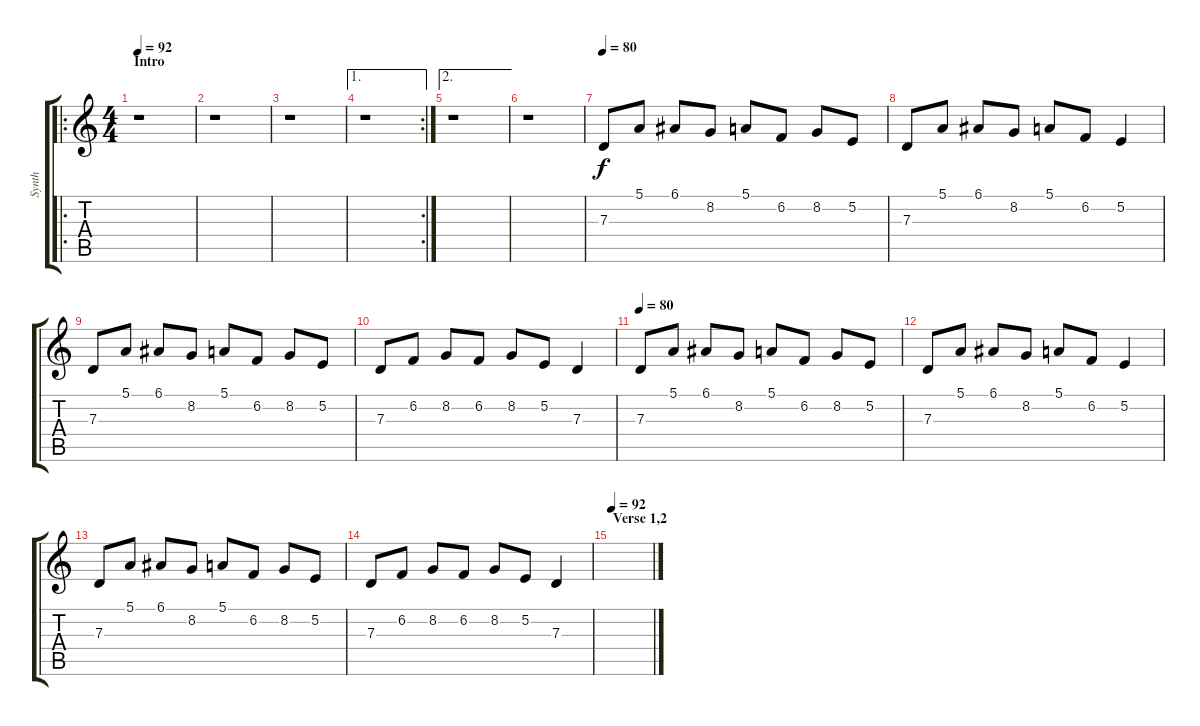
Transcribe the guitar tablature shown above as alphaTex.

\track ("Synth" "Synth") {instrument choiraahs}
\staff {score tabs}
\tuning (E4 B3 G3 D3 A2 E2) {hide}
\ro
\ts (4 4)
\section ("" "Intro")
\tempo 92
\clef g2
\ks c
r.1{dy f instrument choiraahs} |
r.1 |
r.1 |
\ae 1
\rc 2
r.1 |
\ae 2
r.1 |
r.1 |
\tempo 80
7.3.8 5.1.8 6.1.8 8.2.8 5.1.8 6.2.8 8.2.8 5.2.8 |
7.3.8 5.1.8 6.1.8 8.2.8 5.1.8 6.2.8 5.2.4 |
7.3.8 5.1.8 6.1.8 8.2.8 5.1.8 6.2.8 8.2.8 5.2.8 |
7.3.8 6.2.8 8.2.8 6.2.8 8.2.8 5.2.8 7.3.4 |
\tempo 80
7.3.8 5.1.8 6.1.8 8.2.8 5.1.8 6.2.8 8.2.8 5.2.8 |
7.3.8 5.1.8 6.1.8 8.2.8 5.1.8 6.2.8 5.2.4 |
7.3.8 5.1.8 6.1.8 8.2.8 5.1.8 6.2.8 8.2.8 5.2.8 |
7.3.8 6.2.8 8.2.8 6.2.8 8.2.8 5.2.8 7.3.4 |
\section ("" "Verse 1,2")
\tempo 92
